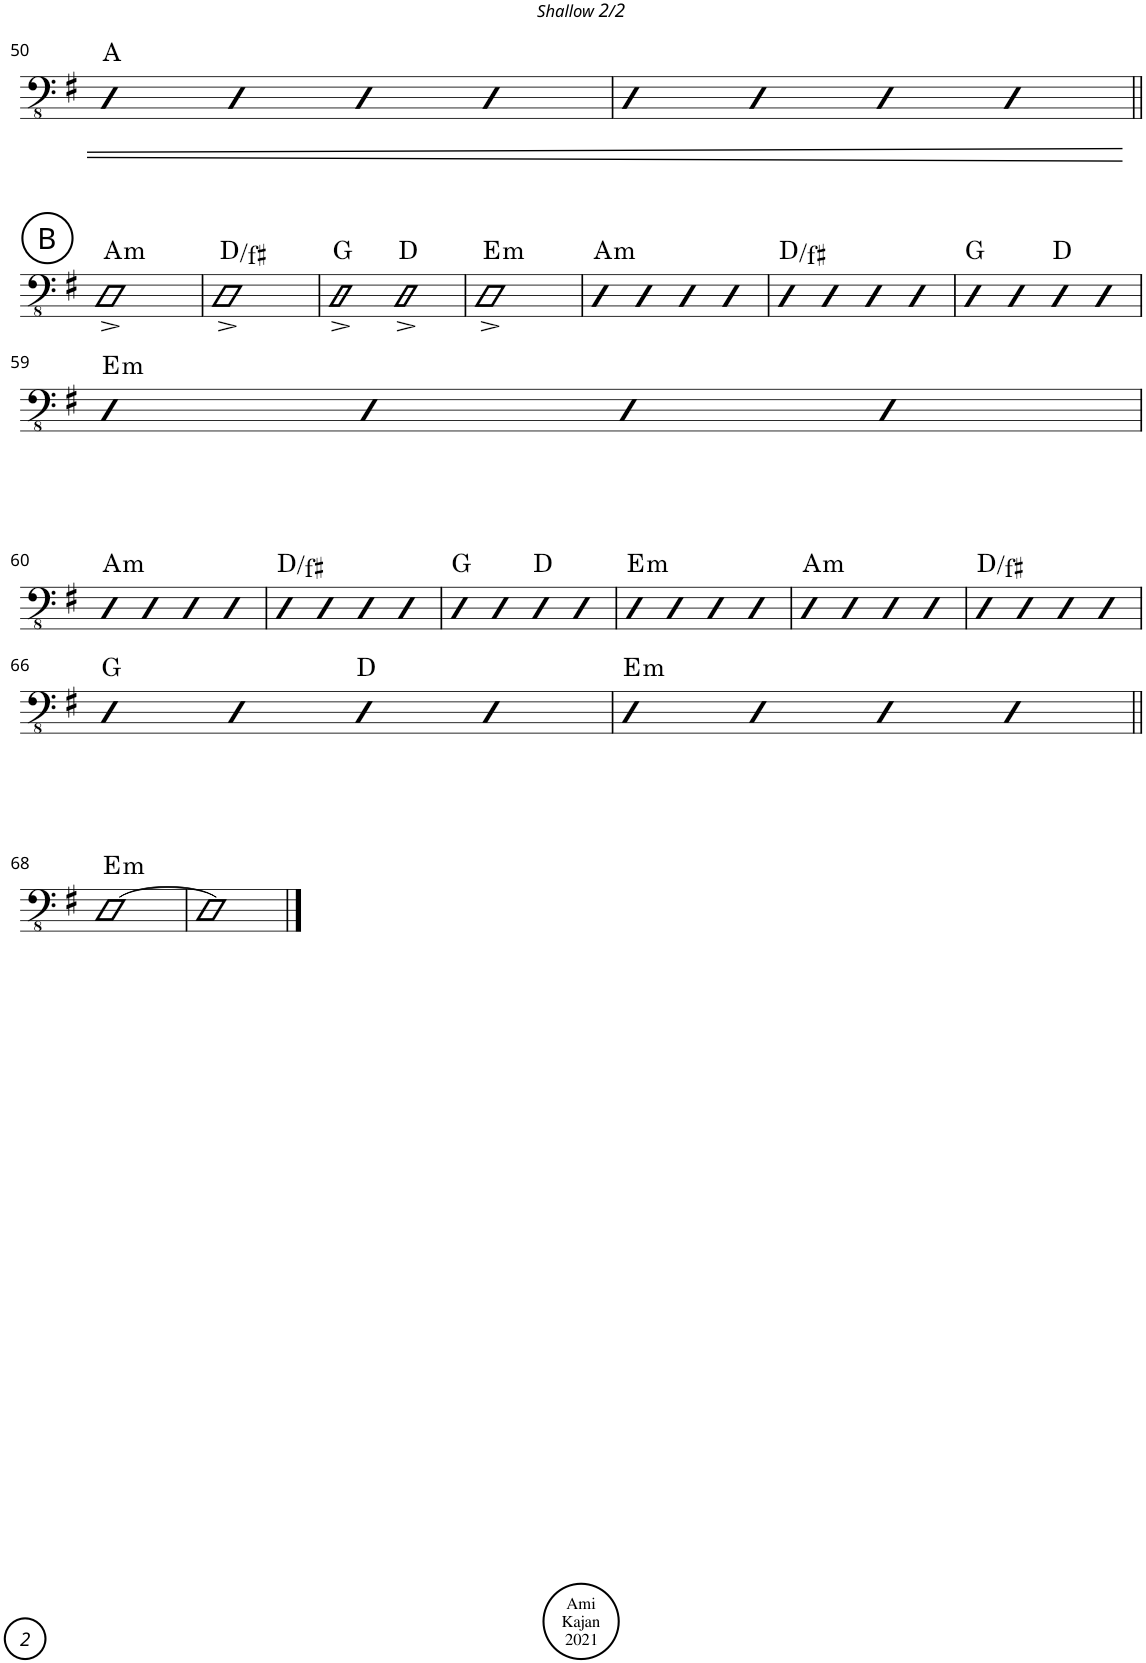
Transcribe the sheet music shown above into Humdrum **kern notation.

**kern	**harte
*part1	*part1
*staff1	*
*I"Acoustic Bass	*
*I'Bass	*
!!LO:PB:g=z
*clefFv4	*
*k[f#]	*
*M4/4	*
*met(c)	*
=50	=50
4DD	A:maj
4DD	.
4DD	.
4DD	.
=51	=51
4DD	.
4DD	.
4DD	.
4DD	.
!!LO:LB:g=z
!!LO:REH:place=s1:a:cj:enc=circle:fs=14:t=B
=52||	=52||
!	!LO:H:kt=m
1DD^<	A:min
=53	=53
1DD^<	D:maj/3
=54	=54
2DD^<	G:maj
2DD^<	D:maj
=55	=55
!	!LO:H:kt=m
1DD^<	E:min
=56	=56
!	!LO:H:kt=m
4DD	A:min
4DD	.
4DD	.
4DD	.
=57	=57
4DD	D:maj/3
4DD	.
4DD	.
4DD	.
=58	=58
4DD	G:maj
4DD	.
4DD	D:maj
4DD	.
!!LO:LB:g=z
=59	=59
!	!LO:H:kt=m
4DD	E:min
4DD	.
4DD	.
4DD	.
!!LO:LB:g=z
=60	=60
!	!LO:H:kt=m
4DD	A:min
4DD	.
4DD	.
4DD	.
=61	=61
4DD	D:maj/3
4DD	.
4DD	.
4DD	.
=62	=62
4DD	G:maj
4DD	.
4DD	D:maj
4DD	.
=63	=63
!	!LO:H:kt=m
4DD	E:min
4DD	.
4DD	.
4DD	.
=64	=64
!	!LO:H:kt=m
4DD	A:min
4DD	.
4DD	.
4DD	.
=65	=65
4DD	D:maj/3
4DD	.
4DD	.
4DD	.
!!LO:LB:g=z
=66	=66
4DD	G:maj
4DD	.
4DD	D:maj
4DD	.
=67	=67
!	!LO:H:kt=m
4DD	E:min
4DD	.
4DD	.
4DD	.
!!LO:LB:g=z
=68||	=68||
!	!LO:H:kt=m
[1DD	E:min
=69	=69
1DD]	.
==	==
*-	*-
